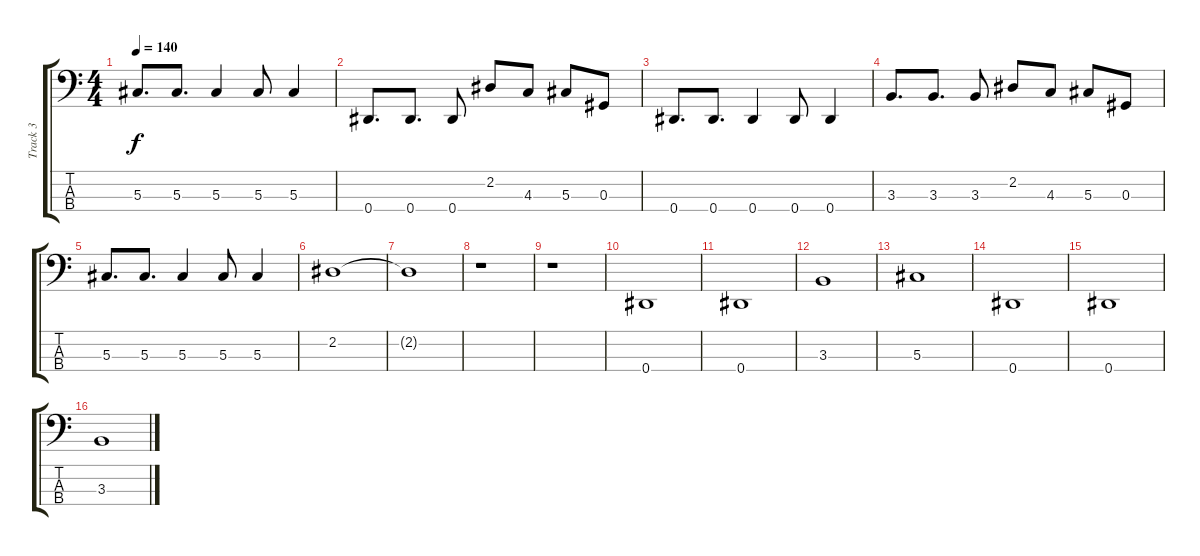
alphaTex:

\track ("Track 3" "Track 3") {instrument electricbassfinger}
\staff {score tabs}
\tuning (Gb2 Db2 Ab1 Eb1) {hide}
\ts (4 4)
\tempo 140
\clef f4
\ks c
5.3.8{d dy f} 5.3.8{d} 5.3.4 5.3.8 5.3.4 |
0.4.8{d} 0.4.8{d} 0.4.8 2.2.8 4.3.8 5.3.8 0.3.8 |
0.4.8{d} 0.4.8{d} 0.4.4 0.4.8 0.4.4 |
3.3.8{d} 3.3.8{d} 3.3.8 2.2.8 4.3.8 5.3.8 0.3.8 |
5.3.8{d} 5.3.8{d} 5.3.4 5.3.8 5.3.4 |
2.2.1 |
2.2{t}.1 |
r.1 |
r.1 |
0.4.1 |
0.4.1 |
3.3.1 |
5.3.1 |
0.4.1 |
0.4.1 |
3.3.1
